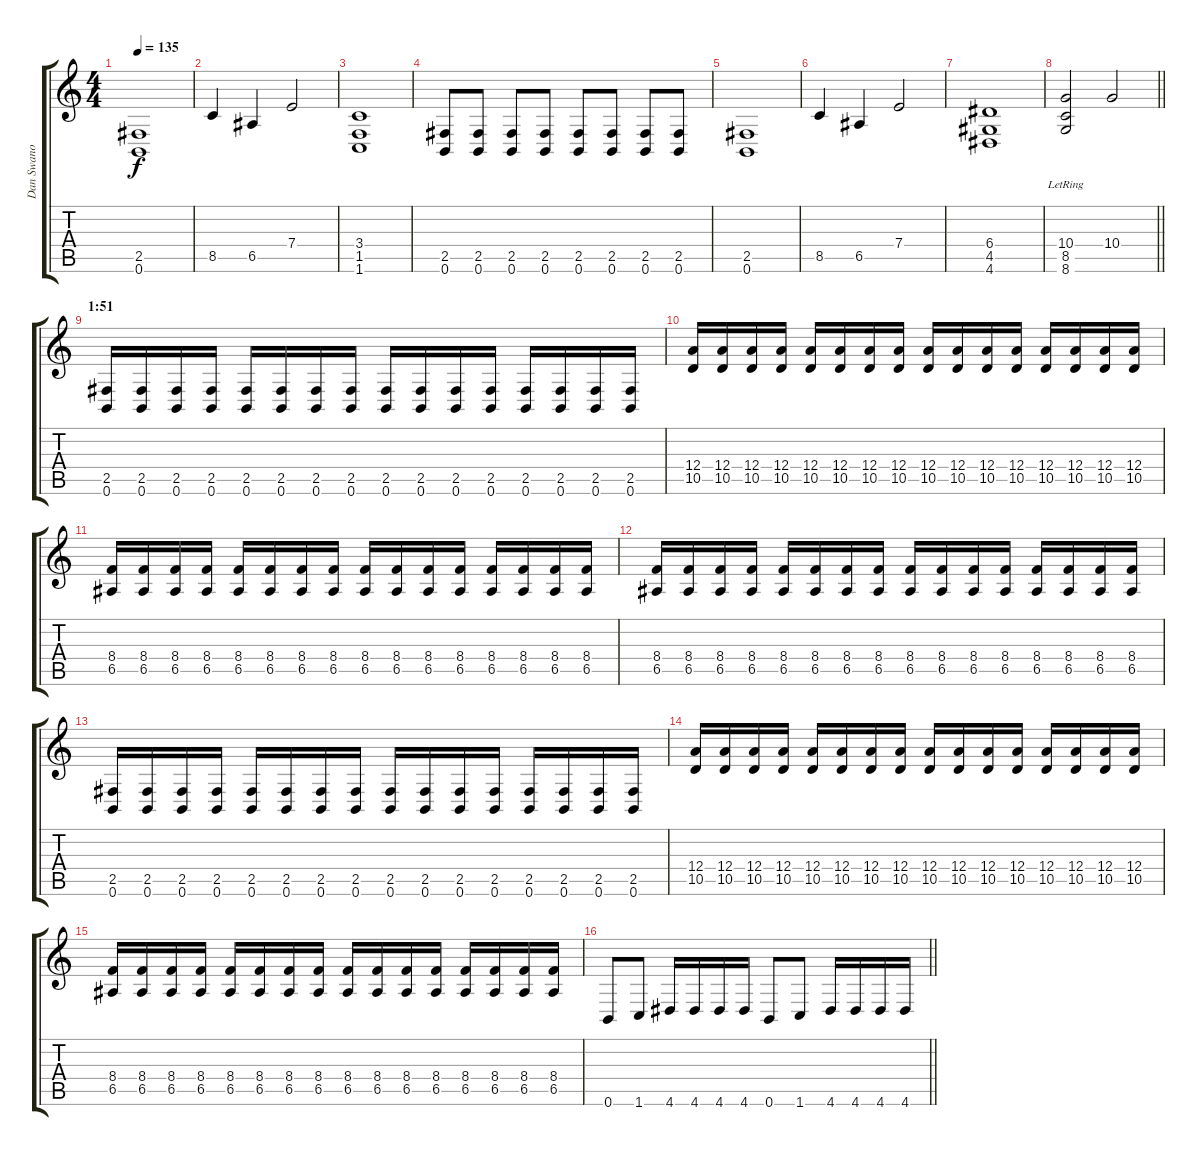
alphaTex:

\track ("Dan Swano - guitar" "Dan Swano ") {instrument overdrivenguitar}
\staff {score tabs}
\tuning (B3 Gb3 D3 A2 E2 B1) {hide}
\ts (4 4)
\tempo 135
\clef g2
\ks c
(2.5 0.6).1{dy f} |
8.5.4 6.5.4 7.4.2 |
(3.4 1.5 1.6).1 |
(2.5 0.6).8 (2.5 0.6).8 (2.5 0.6).8 (2.5 0.6).8 (2.5 0.6).8 (2.5 0.6).8 (2.5 0.6).8 (2.5 0.6).8 |
(2.5 0.6).1 |
8.5.4 6.5.4 7.4.2 |
(6.4 4.5 4.6).1 |
\barLineRight lightlight
(10.4{lr} 8.5{lr} 8.6{lr}).2 10.4.2 |
\section ("" "1:51")
(2.5 0.6).16 (2.5 0.6).16 (2.5 0.6).16 (2.5 0.6).16 (2.5 0.6).16 (2.5 0.6).16 (2.5 0.6).16 (2.5 0.6).16 (2.5 0.6).16 (2.5 0.6).16 (2.5 0.6).16 (2.5 0.6).16 (2.5 0.6).16 (2.5 0.6).16 (2.5 0.6).16 (2.5 0.6).16 |
(12.4 10.5).16 (12.4 10.5).16 (12.4 10.5).16 (12.4 10.5).16 (12.4 10.5).16 (12.4 10.5).16 (12.4 10.5).16 (12.4 10.5).16 (12.4 10.5).16 (12.4 10.5).16 (12.4 10.5).16 (12.4 10.5).16 (12.4 10.5).16 (12.4 10.5).16 (12.4 10.5).16 (12.4 10.5).16 |
(8.4 6.5).16 (8.4 6.5).16 (8.4 6.5).16 (8.4 6.5).16 (8.4 6.5).16 (8.4 6.5).16 (8.4 6.5).16 (8.4 6.5).16 (8.4 6.5).16 (8.4 6.5).16 (8.4 6.5).16 (8.4 6.5).16 (8.4 6.5).16 (8.4 6.5).16 (8.4 6.5).16 (8.4 6.5).16 |
(8.4 6.5).16 (8.4 6.5).16 (8.4 6.5).16 (8.4 6.5).16 (8.4 6.5).16 (8.4 6.5).16 (8.4 6.5).16 (8.4 6.5).16 (8.4 6.5).16 (8.4 6.5).16 (8.4 6.5).16 (8.4 6.5).16 (8.4 6.5).16 (8.4 6.5).16 (8.4 6.5).16 (8.4 6.5).16 |
(2.5 0.6).16 (2.5 0.6).16 (2.5 0.6).16 (2.5 0.6).16 (2.5 0.6).16 (2.5 0.6).16 (2.5 0.6).16 (2.5 0.6).16 (2.5 0.6).16 (2.5 0.6).16 (2.5 0.6).16 (2.5 0.6).16 (2.5 0.6).16 (2.5 0.6).16 (2.5 0.6).16 (2.5 0.6).16 |
(12.4 10.5).16 (12.4 10.5).16 (12.4 10.5).16 (12.4 10.5).16 (12.4 10.5).16 (12.4 10.5).16 (12.4 10.5).16 (12.4 10.5).16 (12.4 10.5).16 (12.4 10.5).16 (12.4 10.5).16 (12.4 10.5).16 (12.4 10.5).16 (12.4 10.5).16 (12.4 10.5).16 (12.4 10.5).16 |
(8.4 6.5).16 (8.4 6.5).16 (8.4 6.5).16 (8.4 6.5).16 (8.4 6.5).16 (8.4 6.5).16 (8.4 6.5).16 (8.4 6.5).16 (8.4 6.5).16 (8.4 6.5).16 (8.4 6.5).16 (8.4 6.5).16 (8.4 6.5).16 (8.4 6.5).16 (8.4 6.5).16 (8.4 6.5).16 |
\barLineRight lightlight
0.6.8 1.6.8 4.6.16 4.6.16 4.6.16 4.6.16 0.6.8 1.6.8 4.6.16 4.6.16 4.6.16 4.6.16
